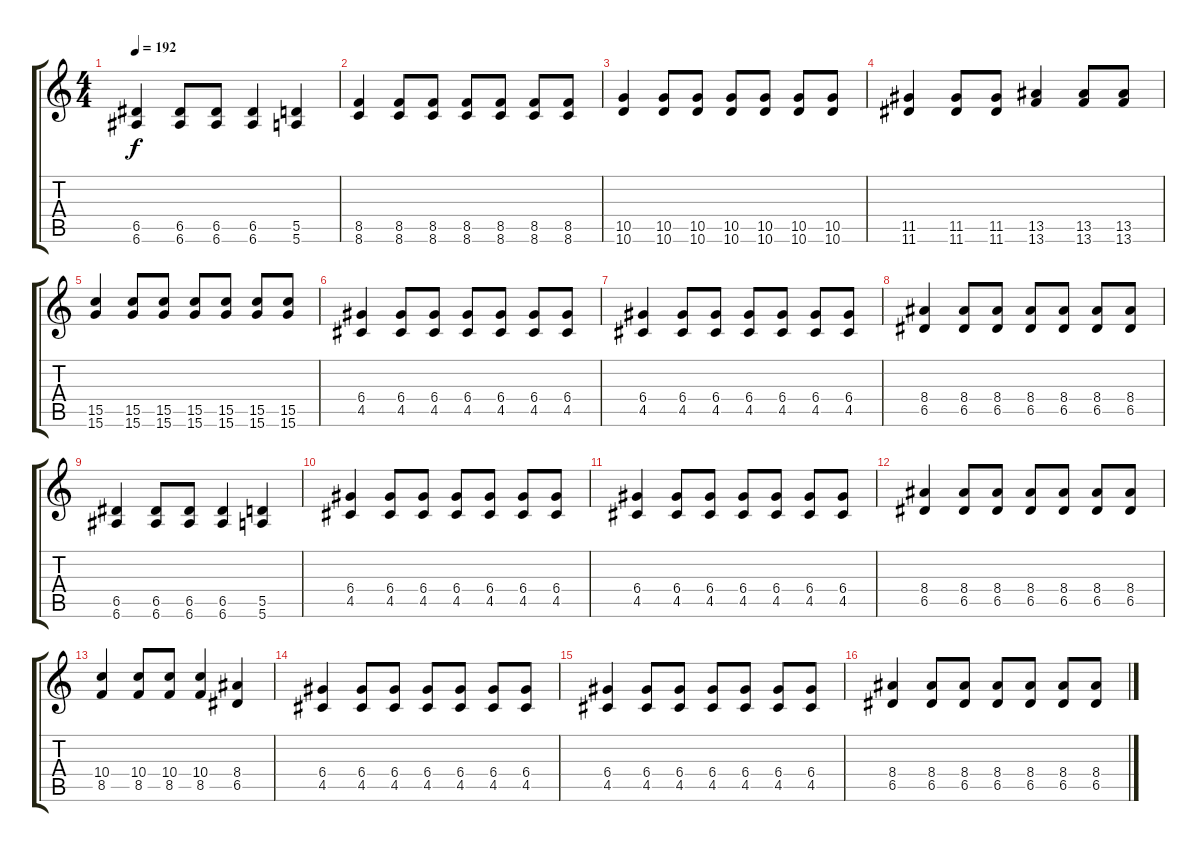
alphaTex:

\track "" {instrument distortionguitar}
\staff {score tabs}
\tuning (E4 B3 G3 D3 A2 E2) {hide}
\ts (4 4)
\tempo 192
\clef g2
\ks c
(6.5 6.6).4{dy f} (6.5 6.6).8 (6.5 6.6).8 (6.5 6.6).4 (5.5 5.6).4 |
(8.5 8.6).4 (8.5 8.6).8 (8.5 8.6).8 (8.5 8.6).8{txt ""} (8.5 8.6).8 (8.5 8.6).8 (8.5 8.6).8 |
(10.5 10.6).4 (10.5 10.6).8 (10.5 10.6).8 (10.5 10.6).8 (10.5 10.6).8 (10.5 10.6).8 (10.5 10.6).8 |
(11.5 11.6).4{txt ""} (11.5 11.6).8 (11.5 11.6).8 (13.5 13.6).4 (13.5 13.6).8 (13.5 13.6).8 |
(15.5 15.6).4{txt ""} (15.5 15.6).8 (15.5 15.6).8 (15.5 15.6).8 (15.5 15.6).8 (15.5 15.6).8 (15.5 15.6).8 |
(6.4 4.5).4 (6.4 4.5).8 (6.4 4.5).8{txt ""} (6.4 4.5).8 (6.4 4.5).8 (6.4 4.5).8 (6.4 4.5).8 |
(6.4 4.5).4 (6.4 4.5).8 (6.4 4.5).8 (6.4 4.5).8 (6.4 4.5).8 (6.4 4.5).8 (6.4 4.5).8 |
(8.4 6.5).4{txt ""} (8.4 6.5).8 (8.4 6.5).8 (8.4 6.5).8 (8.4 6.5).8 (8.4 6.5).8 (8.4 6.5).8 |
(6.5 6.6).4 (6.5 6.6).8 (6.5 6.6).8 (6.5 6.6).4 (5.5 5.6).4 |
(6.4 4.5).4 (6.4 4.5).8 (6.4 4.5).8 (6.4 4.5).8{txt ""} (6.4 4.5).8 (6.4 4.5).8 (6.4 4.5).8 |
(6.4 4.5).4 (6.4 4.5).8 (6.4 4.5).8 (6.4 4.5).8 (6.4 4.5).8 (6.4 4.5).8 (6.4 4.5).8 |
(8.4 6.5).4{txt ""} (8.4 6.5).8 (8.4 6.5).8 (8.4 6.5).8 (8.4 6.5).8 (8.4 6.5).8 (8.4 6.5).8 |
(10.4 8.5).4 (10.4 8.5).8 (10.4 8.5).8 (10.4 8.5).4 (8.4 6.5).4 |
(6.4 4.5).4 (6.4 4.5).8 (6.4 4.5).8{txt ""} (6.4 4.5).8 (6.4 4.5).8 (6.4 4.5).8 (6.4 4.5).8 |
(6.4 4.5).4 (6.4 4.5).8 (6.4 4.5).8 (6.4 4.5).8 (6.4 4.5).8 (6.4 4.5).8 (6.4 4.5).8 |
(8.4 6.5).4{txt ""} (8.4 6.5).8 (8.4 6.5).8 (8.4 6.5).8 (8.4 6.5).8 (8.4 6.5).8 (8.4 6.5).8
